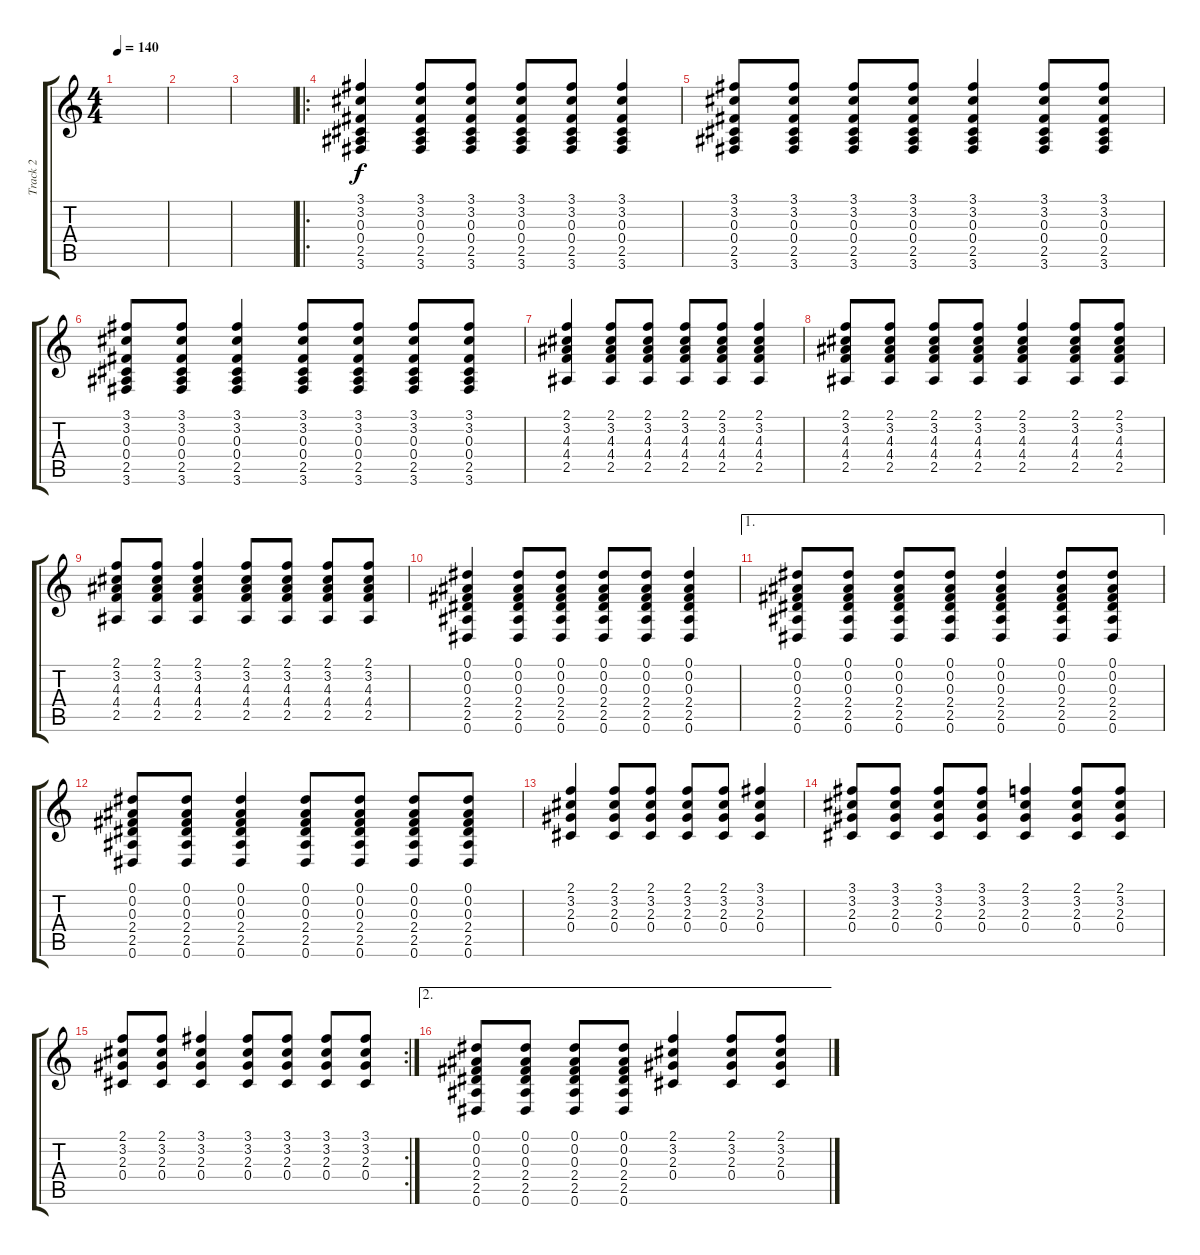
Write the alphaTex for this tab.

\track ("Track 2" "Track 2") {instrument acousticguitarsteel}
\staff {score tabs}
\tuning (Eb4 Bb3 Gb3 Db3 Ab2 Eb2) {hide}
\ts (4 4)
\tempo 140
\clef g2
\ks c
|
|
|
\ro
(3.1 3.2 0.3 0.4 2.5 3.6).4 (3.1 3.2 0.3 0.4 2.5 3.6).8 (3.1 3.2 0.3 0.4 2.5 3.6).8 (3.1 3.2 0.3 0.4 2.5 3.6).8 (3.1 3.2 0.3 0.4 2.5 3.6).8 (3.1 3.2 0.3 0.4 2.5 3.6).4 |
(3.1 3.2 0.3 0.4 2.5 3.6).8 (3.1 3.2 0.3 0.4 2.5 3.6).8 (3.1 3.2 0.3 0.4 2.5 3.6).8 (3.1 3.2 0.3 0.4 2.5 3.6).8 (3.1 3.2 0.3 0.4 2.5 3.6).4 (3.1 3.2 0.3 0.4 2.5 3.6).8 (3.1 3.2 0.3 0.4 2.5 3.6).8 |
(3.1 3.2 0.3 0.4 2.5 3.6).8 (3.1 3.2 0.3 0.4 2.5 3.6).8 (3.1 3.2 0.3 0.4 2.5 3.6).4 (3.1 3.2 0.3 0.4 2.5 3.6).8 (3.1 3.2 0.3 0.4 2.5 3.6).8 (3.1 3.2 0.3 0.4 2.5 3.6).8 (3.1 3.2 0.3 0.4 2.5 3.6).8 |
(2.1 3.2 4.3 4.4 2.5).4 (2.1 3.2 4.3 4.4 2.5).8 (2.1 3.2 4.3 4.4 2.5).8 (2.1 3.2 4.3 4.4 2.5).8 (2.1 3.2 4.3 4.4 2.5).8 (2.1 3.2 4.3 4.4 2.5).4 |
(2.1 3.2 4.3 4.4 2.5).8 (2.1 3.2 4.3 4.4 2.5).8 (2.1 3.2 4.3 4.4 2.5).8 (2.1 3.2 4.3 4.4 2.5).8 (2.1 3.2 4.3 4.4 2.5).4 (2.1 3.2 4.3 4.4 2.5).8 (2.1 3.2 4.3 4.4 2.5).8 |
(2.1 3.2 4.3 4.4 2.5).8 (2.1 3.2 4.3 4.4 2.5).8 (2.1 3.2 4.3 4.4 2.5).4 (2.1 3.2 4.3 4.4 2.5).8 (2.1 3.2 4.3 4.4 2.5).8 (2.1 3.2 4.3 4.4 2.5).8 (2.1 3.2 4.3 4.4 2.5).8 |
(0.1 0.2 0.3 2.4 2.5 0.6).4 (0.1 0.2 0.3 2.4 2.5 0.6).8 (0.1 0.2 0.3 2.4 2.5 0.6).8 (0.1 0.2 0.3 2.4 2.5 0.6).8 (0.1 0.2 0.3 2.4 2.5 0.6).8 (0.1 0.2 0.3 2.4 2.5 0.6).4 |
\ae 1
(0.1 0.2 0.3 2.4 2.5 0.6).8 (0.1 0.2 0.3 2.4 2.5 0.6).8 (0.1 0.2 0.3 2.4 2.5 0.6).8 (0.1 0.2 0.3 2.4 2.5 0.6).8 (0.1 0.2 0.3 2.4 2.5 0.6).4 (0.1 0.2 0.3 2.4 2.5 0.6).8 (0.1 0.2 0.3 2.4 2.5 0.6).8 |
(0.1 0.2 0.3 2.4 2.5 0.6).8 (0.1 0.2 0.3 2.4 2.5 0.6).8 (0.1 0.2 0.3 2.4 2.5 0.6).4 (0.1 0.2 0.3 2.4 2.5 0.6).8 (0.1 0.2 0.3 2.4 2.5 0.6).8 (0.1 0.2 0.3 2.4 2.5 0.6).8 (0.1 0.2 0.3 2.4 2.5 0.6).8 |
(2.1 3.2 2.3 0.4).4 (2.1 3.2 2.3 0.4).8 (2.1 3.2 2.3 0.4).8 (2.1 3.2 2.3 0.4).8 (2.1 3.2 2.3 0.4).8 (3.1 3.2 2.3 0.4).4 |
(3.1 3.2 2.3 0.4).8 (3.1 3.2 2.3 0.4).8 (3.1 3.2 2.3 0.4).8 (3.1 3.2 2.3 0.4).8 (2.1 3.2 2.3 0.4).4 (2.1 3.2 2.3 0.4).8 (2.1 3.2 2.3 0.4).8 |
\rc 2
(2.1 3.2 2.3 0.4).8 (2.1 3.2 2.3 0.4).8 (3.1 3.2 2.3 0.4).4 (3.1 3.2 2.3 0.4).8 (3.1 3.2 2.3 0.4).8 (3.1 3.2 2.3 0.4).8 (3.1 3.2 2.3 0.4).8 |
\ae 2
(0.1 0.2 0.3 2.4 2.5 0.6).8 (0.1 0.2 0.3 2.4 2.5 0.6).8 (0.1 0.2 0.3 2.4 2.5 0.6).8 (0.1 0.2 0.3 2.4 2.5 0.6).8 (2.1 3.2 2.3 0.4).4 (2.1 3.2 2.3 0.4).8 (2.1 3.2 2.3 0.4).8
